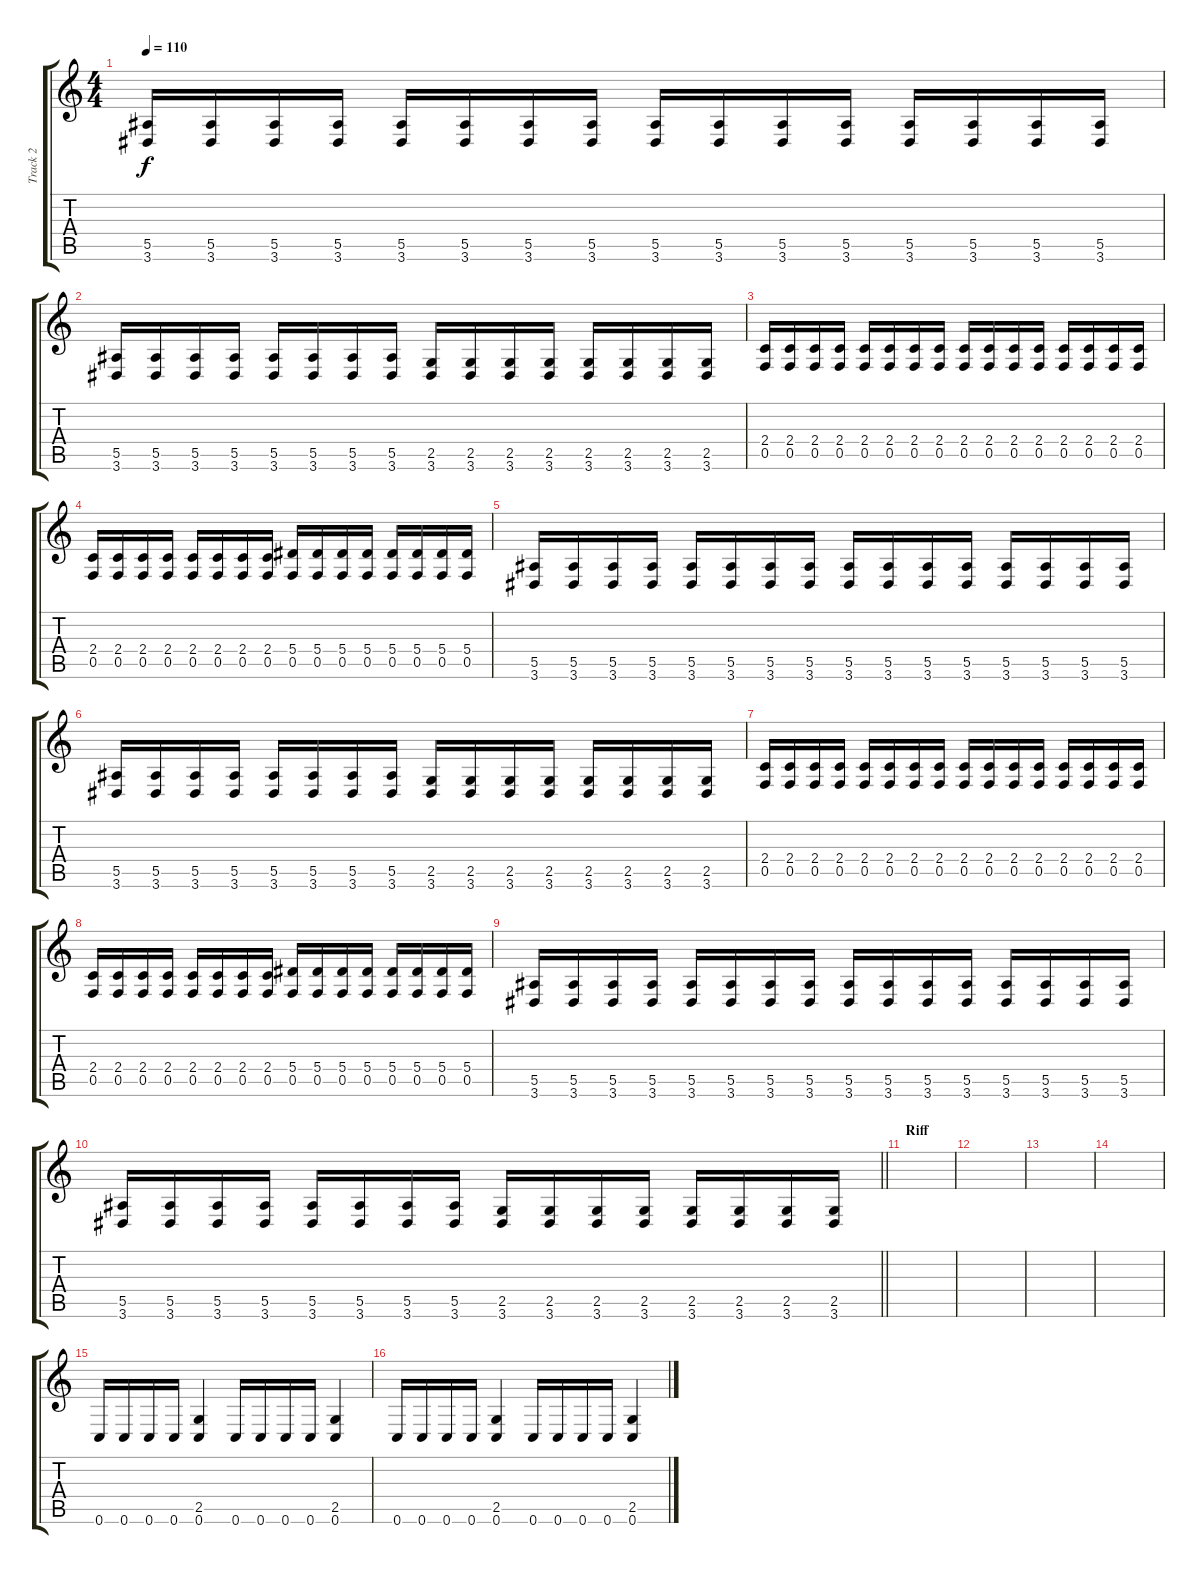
\track ("Track 2" "Track 2") {instrument distortionguitar}
\staff {score tabs}
\tuning (C4 G3 Eb3 Bb2 F2 C2) {hide}
\ts (4 4)
\tempo 110
\clef g2
\ks c
(5.5 3.6).16{dy f} (5.5 3.6).16 (5.5 3.6).16 (5.5 3.6).16 (5.5 3.6).16 (5.5 3.6).16 (5.5 3.6).16 (5.5 3.6).16 (5.5 3.6).16 (5.5 3.6).16 (5.5 3.6).16 (5.5 3.6).16 (5.5 3.6).16 (5.5 3.6).16 (5.5 3.6).16 (5.5 3.6).16 |
(5.5 3.6).16 (5.5 3.6).16 (5.5 3.6).16 (5.5 3.6).16 (5.5 3.6).16 (5.5 3.6).16 (5.5 3.6).16 (5.5 3.6).16 (2.5 3.6).16 (2.5 3.6).16 (2.5 3.6).16 (2.5 3.6).16 (2.5 3.6).16 (2.5 3.6).16 (2.5 3.6).16 (2.5 3.6).16 |
(2.4 0.5).16 (2.4 0.5).16 (2.4 0.5).16 (2.4 0.5).16 (2.4 0.5).16 (2.4 0.5).16 (2.4 0.5).16 (2.4 0.5).16 (2.4 0.5).16 (2.4 0.5).16 (2.4 0.5).16 (2.4 0.5).16 (2.4 0.5).16 (2.4 0.5).16 (2.4 0.5).16 (2.4 0.5).16 |
(2.4 0.5).16 (2.4 0.5).16 (2.4 0.5).16 (2.4 0.5).16 (2.4 0.5).16 (2.4 0.5).16 (2.4 0.5).16 (2.4 0.5).16 (5.4 0.5).16 (5.4 0.5).16 (5.4 0.5).16 (5.4 0.5).16 (5.4 0.5).16 (5.4 0.5).16 (5.4 0.5).16 (5.4 0.5).16 |
(5.5 3.6).16 (5.5 3.6).16 (5.5 3.6).16 (5.5 3.6).16 (5.5 3.6).16 (5.5 3.6).16 (5.5 3.6).16 (5.5 3.6).16 (5.5 3.6).16 (5.5 3.6).16 (5.5 3.6).16 (5.5 3.6).16 (5.5 3.6).16 (5.5 3.6).16 (5.5 3.6).16 (5.5 3.6).16 |
(5.5 3.6).16 (5.5 3.6).16 (5.5 3.6).16 (5.5 3.6).16 (5.5 3.6).16 (5.5 3.6).16 (5.5 3.6).16 (5.5 3.6).16 (2.5 3.6).16 (2.5 3.6).16 (2.5 3.6).16 (2.5 3.6).16 (2.5 3.6).16 (2.5 3.6).16 (2.5 3.6).16 (2.5 3.6).16 |
(2.4 0.5).16 (2.4 0.5).16 (2.4 0.5).16 (2.4 0.5).16 (2.4 0.5).16 (2.4 0.5).16 (2.4 0.5).16 (2.4 0.5).16 (2.4 0.5).16 (2.4 0.5).16 (2.4 0.5).16 (2.4 0.5).16 (2.4 0.5).16 (2.4 0.5).16 (2.4 0.5).16 (2.4 0.5).16 |
(2.4 0.5).16 (2.4 0.5).16 (2.4 0.5).16 (2.4 0.5).16 (2.4 0.5).16 (2.4 0.5).16 (2.4 0.5).16 (2.4 0.5).16 (5.4 0.5).16 (5.4 0.5).16 (5.4 0.5).16 (5.4 0.5).16 (5.4 0.5).16 (5.4 0.5).16 (5.4 0.5).16 (5.4 0.5).16 |
(5.5 3.6).16 (5.5 3.6).16 (5.5 3.6).16 (5.5 3.6).16 (5.5 3.6).16 (5.5 3.6).16 (5.5 3.6).16 (5.5 3.6).16 (5.5 3.6).16 (5.5 3.6).16 (5.5 3.6).16 (5.5 3.6).16 (5.5 3.6).16 (5.5 3.6).16 (5.5 3.6).16 (5.5 3.6).16 |
\barLineRight lightlight
(5.5 3.6).16 (5.5 3.6).16 (5.5 3.6).16 (5.5 3.6).16 (5.5 3.6).16 (5.5 3.6).16 (5.5 3.6).16 (5.5 3.6).16 (2.5 3.6).16 (2.5 3.6).16 (2.5 3.6).16 (2.5 3.6).16 (2.5 3.6).16 (2.5 3.6).16 (2.5 3.6).16 (2.5 3.6).16 |
\section ("" "Riff")
|
|
|
|
0.6.16 0.6.16 0.6.16 0.6.16 (2.5 0.6).4 0.6.16 0.6.16 0.6.16 0.6.16 (2.5 0.6).4 |
0.6.16 0.6.16 0.6.16 0.6.16 (2.5 0.6).4 0.6.16 0.6.16 0.6.16 0.6.16 (2.5 0.6).4
